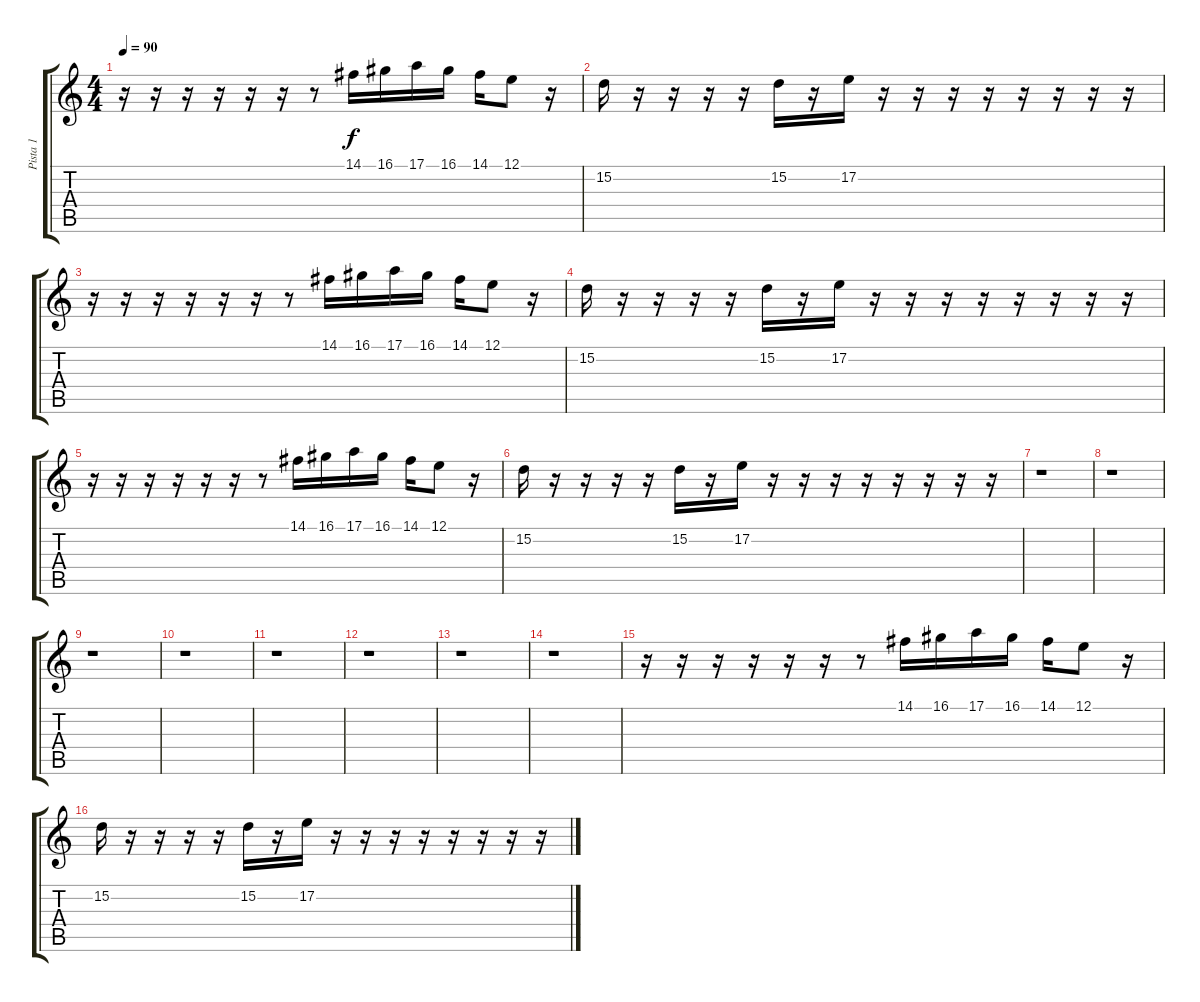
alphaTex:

\track ("Pista 1" "Pista 1") {instrument xylophone}
\staff {score tabs}
\tuning (E4 B3 G3 D3 A2 E2) {hide}
\ts (4 4)
\tempo 90
\clef g2
\ks c
r.16{dy f} r.16 r.16 r.16 r.16 r.16 r.8 14.1.16 16.1.16 17.1.16 16.1.16 14.1.16 12.1.8 r.16 |
15.2.16 r.16 r.16 r.16 r.16 15.2.16 r.16 17.2.16 r.16 r.16 r.16 r.16 r.16 r.16 r.16 r.16 |
r.16 r.16 r.16 r.16 r.16 r.16 r.8 14.1.16 16.1.16 17.1.16 16.1.16 14.1.16 12.1.8 r.16 |
15.2.16 r.16 r.16 r.16 r.16 15.2.16 r.16 17.2.16 r.16 r.16 r.16 r.16 r.16 r.16 r.16 r.16 |
r.16 r.16 r.16 r.16 r.16 r.16 r.8 14.1.16 16.1.16 17.1.16 16.1.16 14.1.16 12.1.8 r.16 |
15.2.16 r.16 r.16 r.16 r.16 15.2.16 r.16 17.2.16 r.16 r.16 r.16 r.16 r.16 r.16 r.16 r.16 |
r.1 |
r.1 |
r.1 |
r.1 |
r.1 |
r.1 |
r.1 |
r.1 |
r.16 r.16 r.16 r.16 r.16 r.16 r.8 14.1.16 16.1.16 17.1.16 16.1.16 14.1.16 12.1.8 r.16 |
15.2.16 r.16 r.16 r.16 r.16 15.2.16 r.16 17.2.16 r.16 r.16 r.16 r.16 r.16 r.16 r.16 r.16
